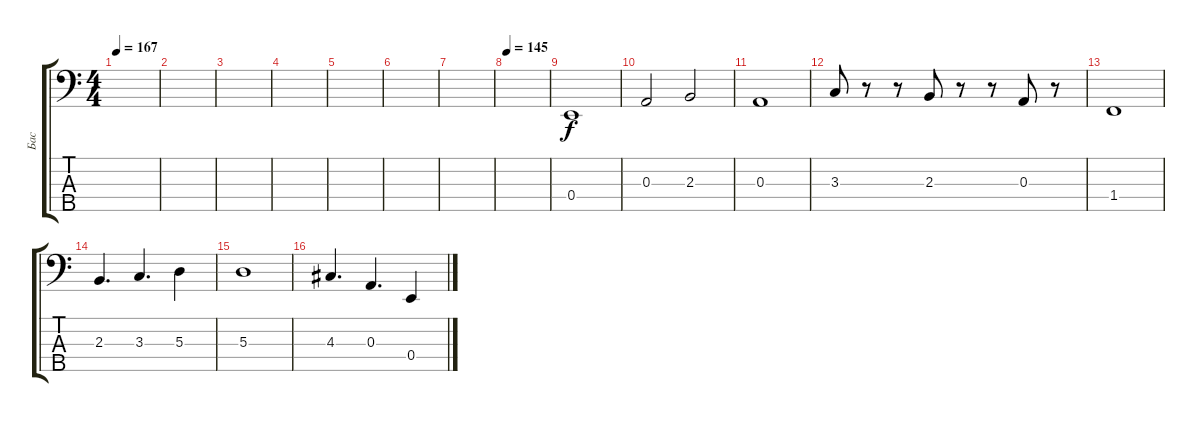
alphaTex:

\track ("Бас" "Бас") {instrument electricbassfinger}
\staff {score tabs}
\tuning (G2 D2 A1 E1 B0) {hide}
\ts (4 4)
\tempo 167
\clef f4
\ks c
|
|
|
|
|
|
|
\tempo 145
|
0.4.1 |
0.3.2 2.3.2 |
0.3.1 |
3.3.8 r.8 r.8 2.3.8 r.8 r.8 0.3.8 r.8 |
1.4.1 |
2.3.4{d} 3.3.4{d} 5.3.4 |
5.3.1 |
4.3.4{d} 0.3.4{d} 0.4.4
